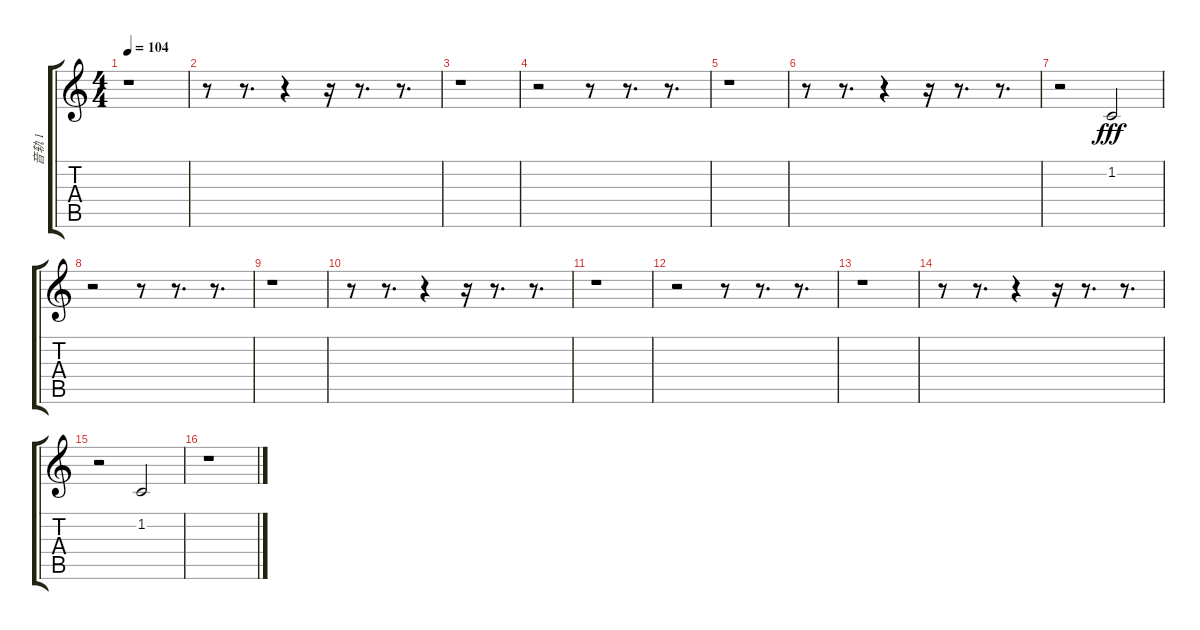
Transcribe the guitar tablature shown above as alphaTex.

\track ("音轨 1" "音轨 1") {instrument reversecymbal}
\staff {score tabs}
\tuning (E4 B3 G3 D3 A2 E2) {hide}
\ts (4 4)
\tempo 104
\clef g2
\ks c
r.1{dy fff} |
r.8 r.8{d} r.4 r.16 r.8{d} r.8{d} |
r.1 |
r.2 r.8 r.8{d} r.8{d} |
r.1 |
r.8 r.8{d} r.4 r.16 r.8{d} r.8{d} |
r.2 1.2.2 |
r.2 r.8 r.8{d} r.8{d} |
r.1 |
r.8 r.8{d} r.4 r.16 r.8{d} r.8{d} |
r.1 |
r.2 r.8 r.8{d} r.8{d} |
r.1 |
r.8 r.8{d} r.4 r.16 r.8{d} r.8{d} |
r.2 1.2.2 |
r.1
